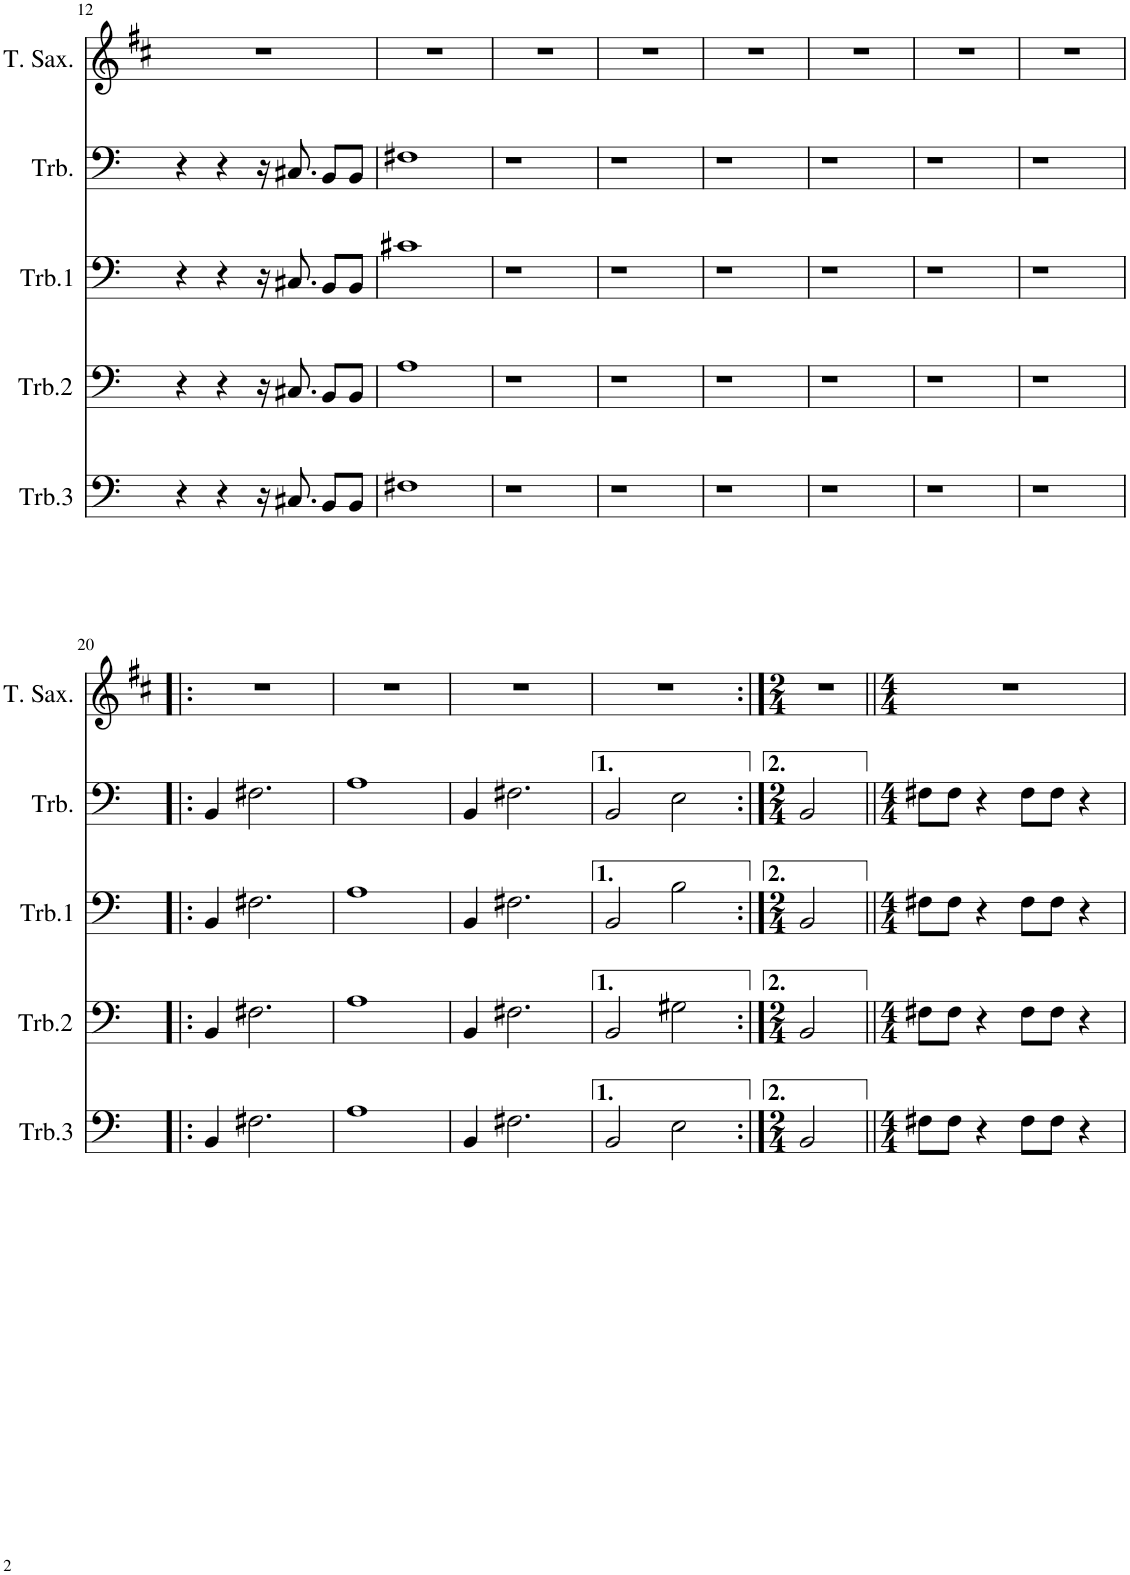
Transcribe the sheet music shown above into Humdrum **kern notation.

**kern	**kern	**kern	**kern	**kern
*part5	*part4	*part3	*part2	*part1
*staff5	*staff4	*staff3	*staff2	*staff1
*I"Trombone 3	*I"Trombone 2	*I"Trombone 1	*I"Trombone	*I"Tenor Saxophone
*I'Trb.3	*I'Trb.2	*I'Trb.1	*I'Trb.	*I'T. Sax.
!!LO:PB:g=z
*clefF4	*clefF4	*clefF4	*clefF4	*clefG2
*	*	*	*	*Trd8c14
*k[]	*k[]	*k[]	*k[]	*k[f#c#]
*M4/4	*M4/4	*M4/4	*M4/4	*M4/4
=12	=12	=12	=12	=12
4r	4r	4r	4r	1r
4r	4r	4r	4r	.
16r	16r	16r	16r	.
8.C#X/	8.C#X/	8.C#X/	8.C#X/	.
8BB/L	8BB/L	8BB/L	8BB/L	.
8BB/J	8BB/J	8BB/J	8BB/J	.
=13	=13	=13	=13	=13
1F#X	1A	1c#X	1F#X	1r
=14	=14	=14	=14	=14
1r	1r	1r	1r	1r
=15	=15	=15	=15	=15
1r	1r	1r	1r	1r
=16	=16	=16	=16	=16
1r	1r	1r	1r	1r
=17	=17	=17	=17	=17
1r	1r	1r	1r	1r
=18	=18	=18	=18	=18
1r	1r	1r	1r	1r
=19	=19	=19	=19	=19
1r	1r	1r	1r	1r
!!LO:LB:g=z
=20!|:	=20!|:	=20!|:	=20!|:	=20!|:
4BB/	4BB/	4BB/	4BB/	1r
2.F#X\	2.F#X\	2.F#X\	2.F#X\	.
=21	=21	=21	=21	=21
1A	1A	1A	1A	1r
=22	=22	=22	=22	=22
4BB/	4BB/	4BB/	4BB/	1r
2.F#X\	2.F#X\	2.F#X\	2.F#X\	.
=23	=23	=23	=23	=23
2BB/	2BB/	2BB/	2BB/	1r
2E\	2G#X\	2B\	2E\	.
=24:|!	=24:|!	=24:|!	=24:|!	=24:|!
*M2/4	*M2/4	*M2/4	*M2/4	*M2/4
2BB/	2BB/	2BB/	2BB/	2r
=25||	=25||	=25||	=25||	=25||
*M4/4	*M4/4	*M4/4	*M4/4	*M4/4
8F#X\L	8F#X\L	8F#X\L	8F#X\L	1r
8F#\J	8F#\J	8F#\J	8F#\J	.
4r	4r	4r	4r	.
8F#\L	8F#\L	8F#\L	8F#\L	.
8F#\J	8F#\J	8F#\J	8F#\J	.
4r	4r	4r	4r	.
=	=	=	=	=
*-	*-	*-	*-	*-
